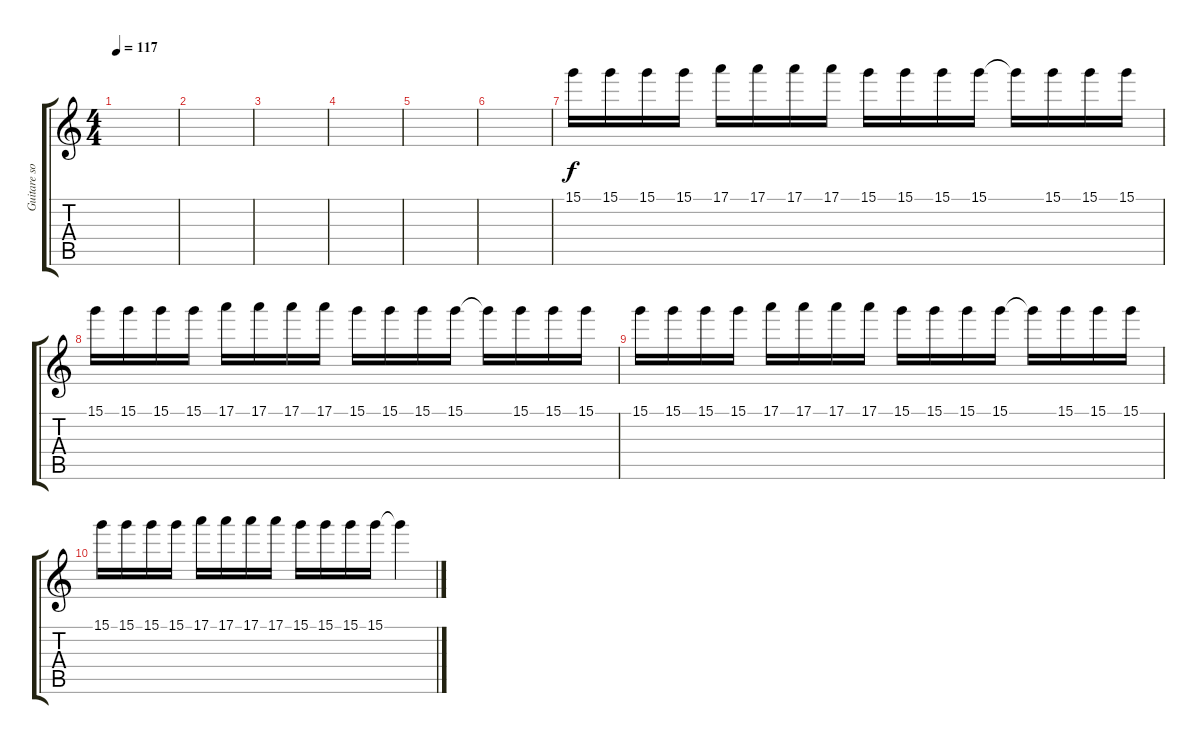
\track ("Guitare solo" "Guitare so") {instrument electricguitarjazz}
\staff {score tabs}
\tuning (E4 B3 G3 D3 A2 E2) {hide}
\ts (4 4)
\tempo 117
\clef g2
\ks c
|
|
|
|
|
|
15.1.16 15.1.16 15.1.16 15.1.16 17.1.16 17.1.16 17.1.16 17.1.16 15.1.16 15.1.16 15.1.16 15.1.16 15.1{t}.16 15.1.16 15.1.16 15.1.16 |
15.1.16 15.1.16 15.1.16 15.1.16 17.1.16 17.1.16 17.1.16 17.1.16 15.1.16 15.1.16 15.1.16 15.1.16 15.1{t}.16 15.1.16 15.1.16 15.1.16 |
15.1.16 15.1.16 15.1.16 15.1.16 17.1.16 17.1.16 17.1.16 17.1.16 15.1.16 15.1.16 15.1.16 15.1.16 15.1{t}.16 15.1.16 15.1.16 15.1.16 |
15.1.16 15.1.16 15.1.16 15.1.16 17.1.16 17.1.16 17.1.16 17.1.16 15.1.16 15.1.16 15.1.16 15.1.16 15.1{t}.4
